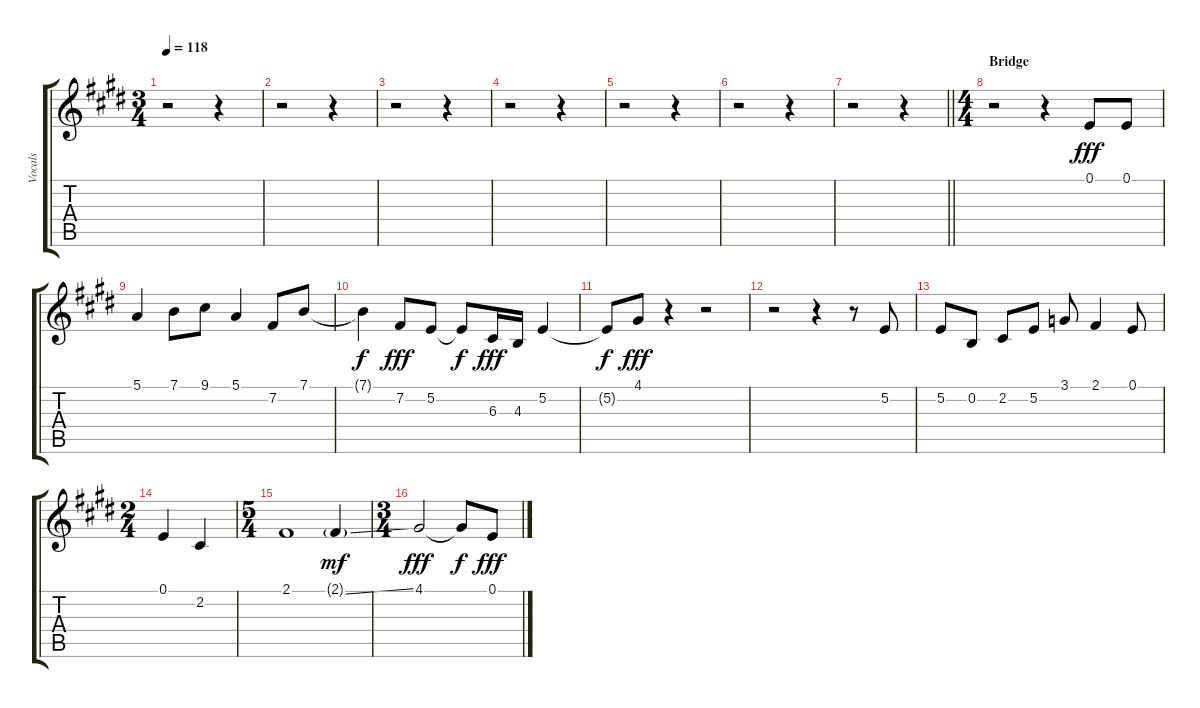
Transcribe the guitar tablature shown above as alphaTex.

\track ("Vocals" "Vocals") {instrument lead6voice}
\staff {score tabs}
\tuning (E4 B3 G3 D3 A2 E2) {hide}
\ts (3 4)
\tempo 118
\clef g2
\ks e
r.2{dy fff} r.4 |
r.2 r.4 |
r.2 r.4 |
r.2 r.4 |
r.2 r.4 |
r.2 r.4 |
\barLineRight lightlight
r.2 r.4 |
\ts (4 4)
\section ("" "Bridge")
r.2 r.4 0.1.8 0.1.8 |
5.1.4 7.1.8 9.1.8 5.1.4 7.2.8 7.1.8 |
7.1{t}.4{dy f} 7.2.8{dy fff} 5.2.8 5.2{t}.8{dy f} 6.3.16{dy fff} 4.3.16 5.2.4 |
5.2{t}.8{dy f} 4.1.8{dy fff} r.4 r.2 |
r.2 r.4 r.8 5.2.8 |
5.2.8 0.2.8 2.2.8 5.2.8 3.1.8 2.1.4 0.1.8 |
\ts (2 4)
0.1.4 2.2.4 |
\ts (5 4)
2.1.1 2.1{ss g}.4{dy mf} |
\ts (3 4)
4.1.2{dy fff} 4.1{t}.8{dy f} 0.1.8{dy fff}
